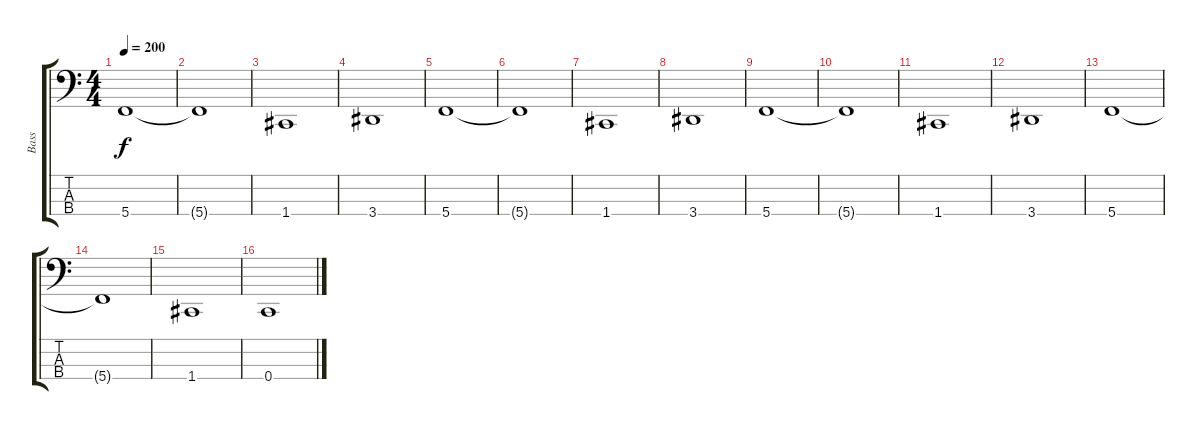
\track ("Bass" "Bass") {instrument electricbassfinger}
\staff {score tabs}
\tuning (Eb2 Bb1 F1 C1) {hide}
\ts (4 4)
\tempo 200
\clef f4
\ks c
5.4.1{dy f instrument electricbassfinger} |
5.4{t}.1 |
1.4.1 |
3.4.1 |
5.4.1 |
5.4{t}.1 |
1.4.1 |
3.4.1 |
5.4.1 |
5.4{t}.1 |
1.4.1 |
3.4.1 |
5.4.1 |
5.4{t}.1 |
1.4.1 |
0.4.1
